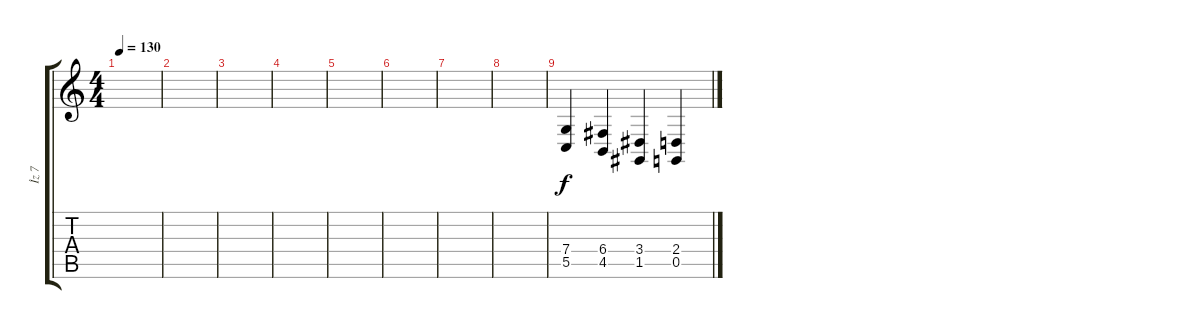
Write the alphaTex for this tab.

\track ("İz 7" "İz 7") {instrument synthvoice}
\staff {score tabs}
\tuning (D4 A3 F3 C3 G2 D2) {hide}
\ts (4 4)
\tempo 130
\clef g2
\ks c
|
|
|
|
|
|
|
|
(7.4 5.5).4 (6.4 4.5).4 (3.4 1.5).4 (2.4 0.5).4
